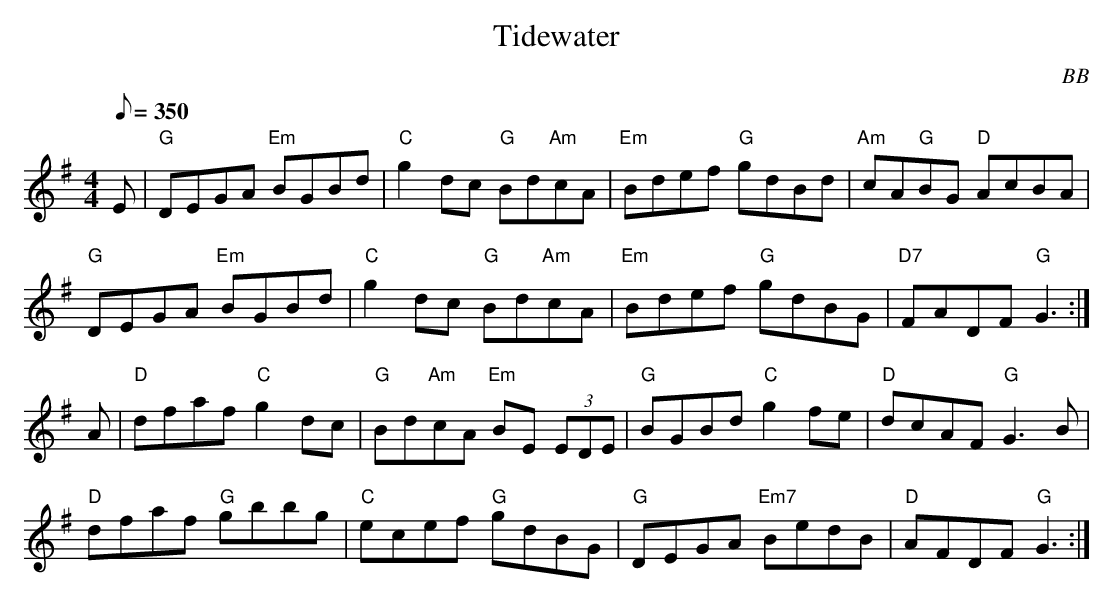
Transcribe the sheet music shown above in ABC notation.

X:1
T: Tidewater
C: BB
Q: 1/8=350
M: 4/4
L: 1/8
K: G
E|"G"DEGA "Em"BGBd|"C"g2 dc "G"Bd"Am"cA|"Em"Bdef "G"gdBd|"Am"cA"G"BG "D"AcBA|
"G"DEGA "Em"BGBd|"C"g2 dc "G"Bd"Am"cA|"Em"Bdef "G"gdBG|"D7"FADF "G"G3 :|
A|"D"dfaf "C"g2 dc|"G"Bd"Am"cA "Em"BE (3EDE|"G"BGBd "C"g2 fe|"D"dcAF "G"G3 B |
"D"dfaf "G"gbbg|"C"ecef "G"gdBG|"G"DEGA "Em7"BedB|"D"AFDF "G"G3 :|
